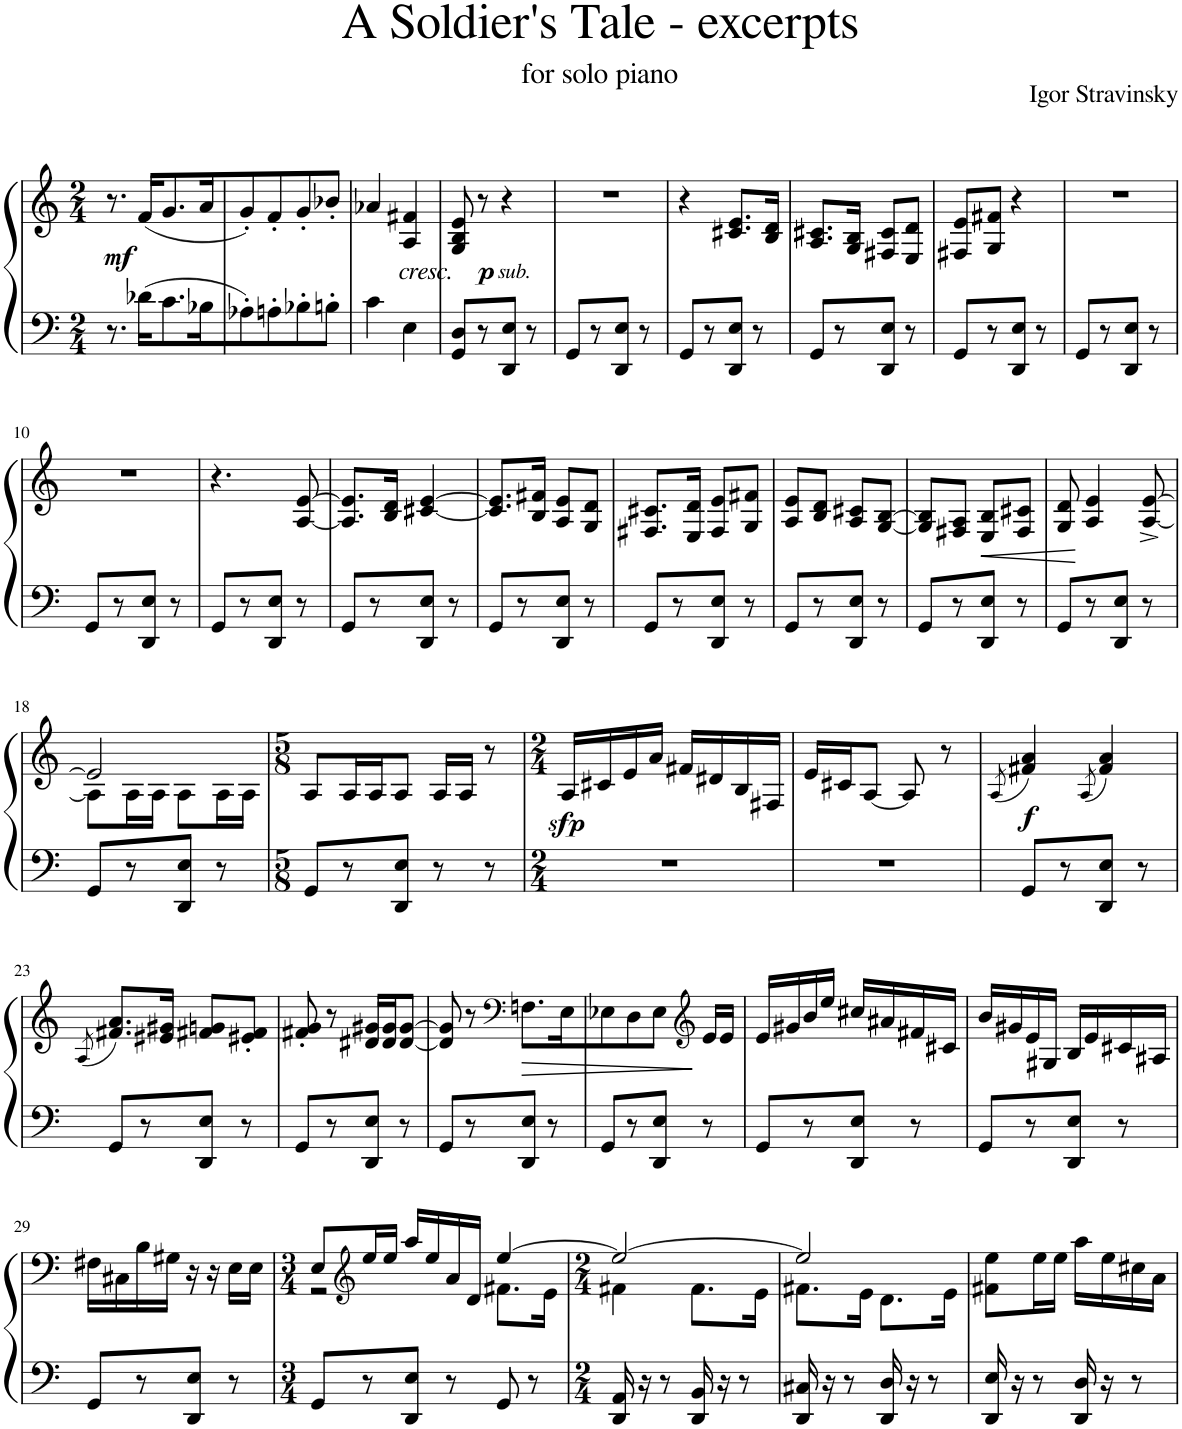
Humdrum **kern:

**kern	**kern	**dynam
*part1	*part1	*part1
*staff2	*staff1	*staff1/2
*I"Piano	*	*
*I'Pno.	*	*
*clefF4	*clefG2	*
*k[]	*k[]	*
*M2/4	*M2/4	*
=1	=1	=1
8.r	8.r	.
!	!	!LO:DY:b
16d-X\LL	(16f/LL	mf
8.c\	8.g/	.
16B-X\L	16a/L	.
=2	=2	=2
8A-X'\	8g'/)	.
8An'\	8f'/	.
8B-X'\	8g'/	.
8Bn'\J	8b-X'/J	.
=3	=3	=3
4c\	4a-X/	.
!LO:TX:a:i:t=cresc.	!	!
4E\	4A/ 4f#X/	.
=4	=4	=4
8GG/ 8D/L	8G/ 8B/ 8e/	.
8r	8r	.
!LO:TX:a:i:t=sub.	!	!
!	!	!LO:DY:a=2
8DD/ 8E/J	4r	p
8r	.	.
=5	=5	=5
8GG/L	2r	.
8r	.	.
8DD/ 8E/J	.	.
8r	.	.
=6	=6	=6
8GG/L	4r	.
8r	.	.
8DD/ 8E/J	8.c#X/ 8.e/L	.
8r	.	.
.	16B/ 16d/Jk	.
=7	=7	=7
8GG/L	8.A/ 8.c#X/L	.
8r	.	.
.	16G/ 16B/Jk	.
8DD/ 8E/J	8F#X/ 8c#/L	.
8r	8E/ 8d/J	.
=8	=8	=8
8GG/L	8F#X/ 8e/L	.
8r	8G/ 8f#X/J	.
8DD/ 8E/J	4r	.
8r	.	.
=9	=9	=9
8GG/L	2r	.
8r	.	.
8DD/ 8E/J	.	.
8r	.	.
!!LO:LB:g=z
=10	=10	=10
8GG/L	2r	.
8r	.	.
8DD/ 8E/J	.	.
8r	.	.
=11	=11	=11
8GG/L	4.r	.
8r	.	.
8DD/ 8E/J	.	.
8r	[8A/ [8e/	.
=12	=12	=12
8GG/L	8.A/] 8.e/]L	.
8r	.	.
.	16B/ 16d/Jk	.
8DD/ 8E/J	[4c#X/ [4e/	.
8r	.	.
=13	=13	=13
8GG/L	8.c#/] 8.e/]L	.
8r	.	.
.	16B/ 16f#X/Jk	.
8DD/ 8E/J	8A/ 8e/L	.
8r	8G/ 8d/J	.
=14	=14	=14
8GG/L	8.F#X/ 8.c#X/L	.
8r	.	.
.	16E/ 16d/Jk	.
8DD/ 8E/J	8F#/ 8e/L	.
8r	8G/ 8f#X/J	.
=15	=15	=15
8GG/L	8A/ 8e/L	.
8r	8B/ 8d/J	.
8DD/ 8E/J	8A/ 8c#X/L	.
8r	[8G/ [8B/J	.
=16	=16	=16
8GG/L	8G/] 8B/]L	.
8r	8F#X/ 8A/J	.
!	!	!LO:HP:b
8DD/ 8E/J	8E/ 8B/L	<
8r	8F#/ 8c#X/J	.
=17	=17	=17
8GG/L	8G/ 8d/	.
8r	4A/ 4e/	[
8DD/ 8E/J	.	.
8r	[8A/^ [8e/^	.
!!LO:LB:g=z
=18	=18	=18
*	*^	*
8GG/L	2e/]	8A\L]	.
8r	.	16A\L	.
.	.	16A\JJ	.
8DD/ 8E/J	.	8A\L	.
8r	.	16A\L	.
.	.	16A\JJ	.
*	*v	*v	*
=19	=19	=19
*M5/8	*M5/8	*
8GG/L	8A/L	.
8r	16A/L	.
.	16A/J	.
8DD/ 8E/J	8A/J	.
8r	16A/LL	.
.	16A/JJ	.
8r	8r	.
=20	=20	=20
*M2/4	*M2/4	*
!	!	!LO:DY:b
2r	16A/LL	sfp
.	16c#X/	.
.	16e/	.
.	16a/JJ	.
.	16f#X/LL	.
.	16d#X/	.
.	16B/	.
.	16F#X/JJ	.
=21	=21	=21
2r	16e/LL	.
.	16c#X/J	.
.	[8A/J	.
.	8A/]	.
.	8r	.
=22	=22	=22
.	(8qA/	.
!	!	!LO:DY:b
8GG/L	4f#X/ 4a/)	f
8r	.	.
.	(8qA/	.
8DD/ 8E/J	4f#/ 4a/)	.
8r	.	.
!!LO:LB:g=z
=23	=23	=23
.	(8qA/	.
8GG/L	8.f#X/ 8.a/L)	.
8r	.	.
.	16e#X/ 16g#X/Jk	.
8DD/ 8E/J	8f#X/ 8gn/L	.
8r	8e#X/' 8f#/'J	.
=24	=24	=24
8GG/L	8f#X/' 8g/'	.
8r	8r	.
8DD/ 8E/J	16d#X/ 16g#X/LL	.
.	16d#/ 16g#/J	.
8r	[8d#/ [8g#/J	.
=25	=25	=25
8GG/L	8d#/] 8g#/]	.
8r	8r	.
*	*clefF4	*
!	!	!LO:HP:b
8DD/ 8E/J	8.Fn\L	>
8r	.	.
.	16E\K	.
=26	=26	=26
8GG/L	8E-X\	.
8r	8D\	.
8DD/ 8E/J	8E-\J	.
*	*clefG2	*
8r	16e/LL	]
.	16e/JJ	.
=27	=27	=27
8GG/L	16e/LL	.
.	16g#X/	.
8r	16b/	.
.	16ee/JJ	.
8DD/ 8E/J	16cc#X/LL	.
.	16a#X/	.
8r	16f#X/	.
.	16c#X/JJ	.
=28	=28	=28
8GG/L	16b/LL	.
.	16g#X/	.
8r	16e/	.
.	16G#X/JJ	.
8DD/ 8E/J	16B/LL	.
.	16e/	.
8r	16c#X/	.
.	16A#X/JJ	.
!!LO:LB:g=z
=29	=29	=29
8GG/L	16F#X\LL	.
.	16C#X\	.
8r	16B\	.
.	16G#X\JJ	.
8DD/ 8E/J	16r	.
.	16r	.
8r	16E\LL	.
.	16E\JJ	.
=30	=30	=30
*M3/4	*M3/4	*
*	*^	*
8GG/L	8E/L	2r	.
*	*clefG2	*	*
8r	16ee/L	.	.
.	16ee/JJ	.	.
8DD/ 8E/J	16aa/LL	.	.
.	16ee/	.	.
8r	16a/	.	.
.	16d/JJ	.	.
8GG/	[4ee/	8.f#X\L	.
8r	.	.	.
.	.	16e\Jk	.
=31	=31	=31	=31
*M2/4	*M2/4	*	*
16DD/ 16AA/	2ee/_	4f#X\	.
16r	.	.	.
8r	.	.	.
16DD/ 16BB/	.	8.f#\L	.
16r	.	.	.
8r	.	.	.
.	.	16e\Jk	.
=32	=32	=32	=32
16DD/ 16C#X/	2ee/]	8.f#X\L	.
16r	.	.	.
8r	.	.	.
.	.	16e\Jk	.
16DD/ 16D/	.	8.d\L	.
16r	.	.	.
8r	.	.	.
.	.	16e\Jk	.
*	*v	*v	*
=33	=33	=33
16DD/ 16E/	8f#X\ 8ee\L	.
16r	.	.
8r	16ee\L	.
.	16ee\JJ	.
16DD/ 16D/	16aa\LL	.
16r	16ee\	.
8r	16cc#X\	.
.	16a\JJ	.
=	=	=
*-	*-	*-
